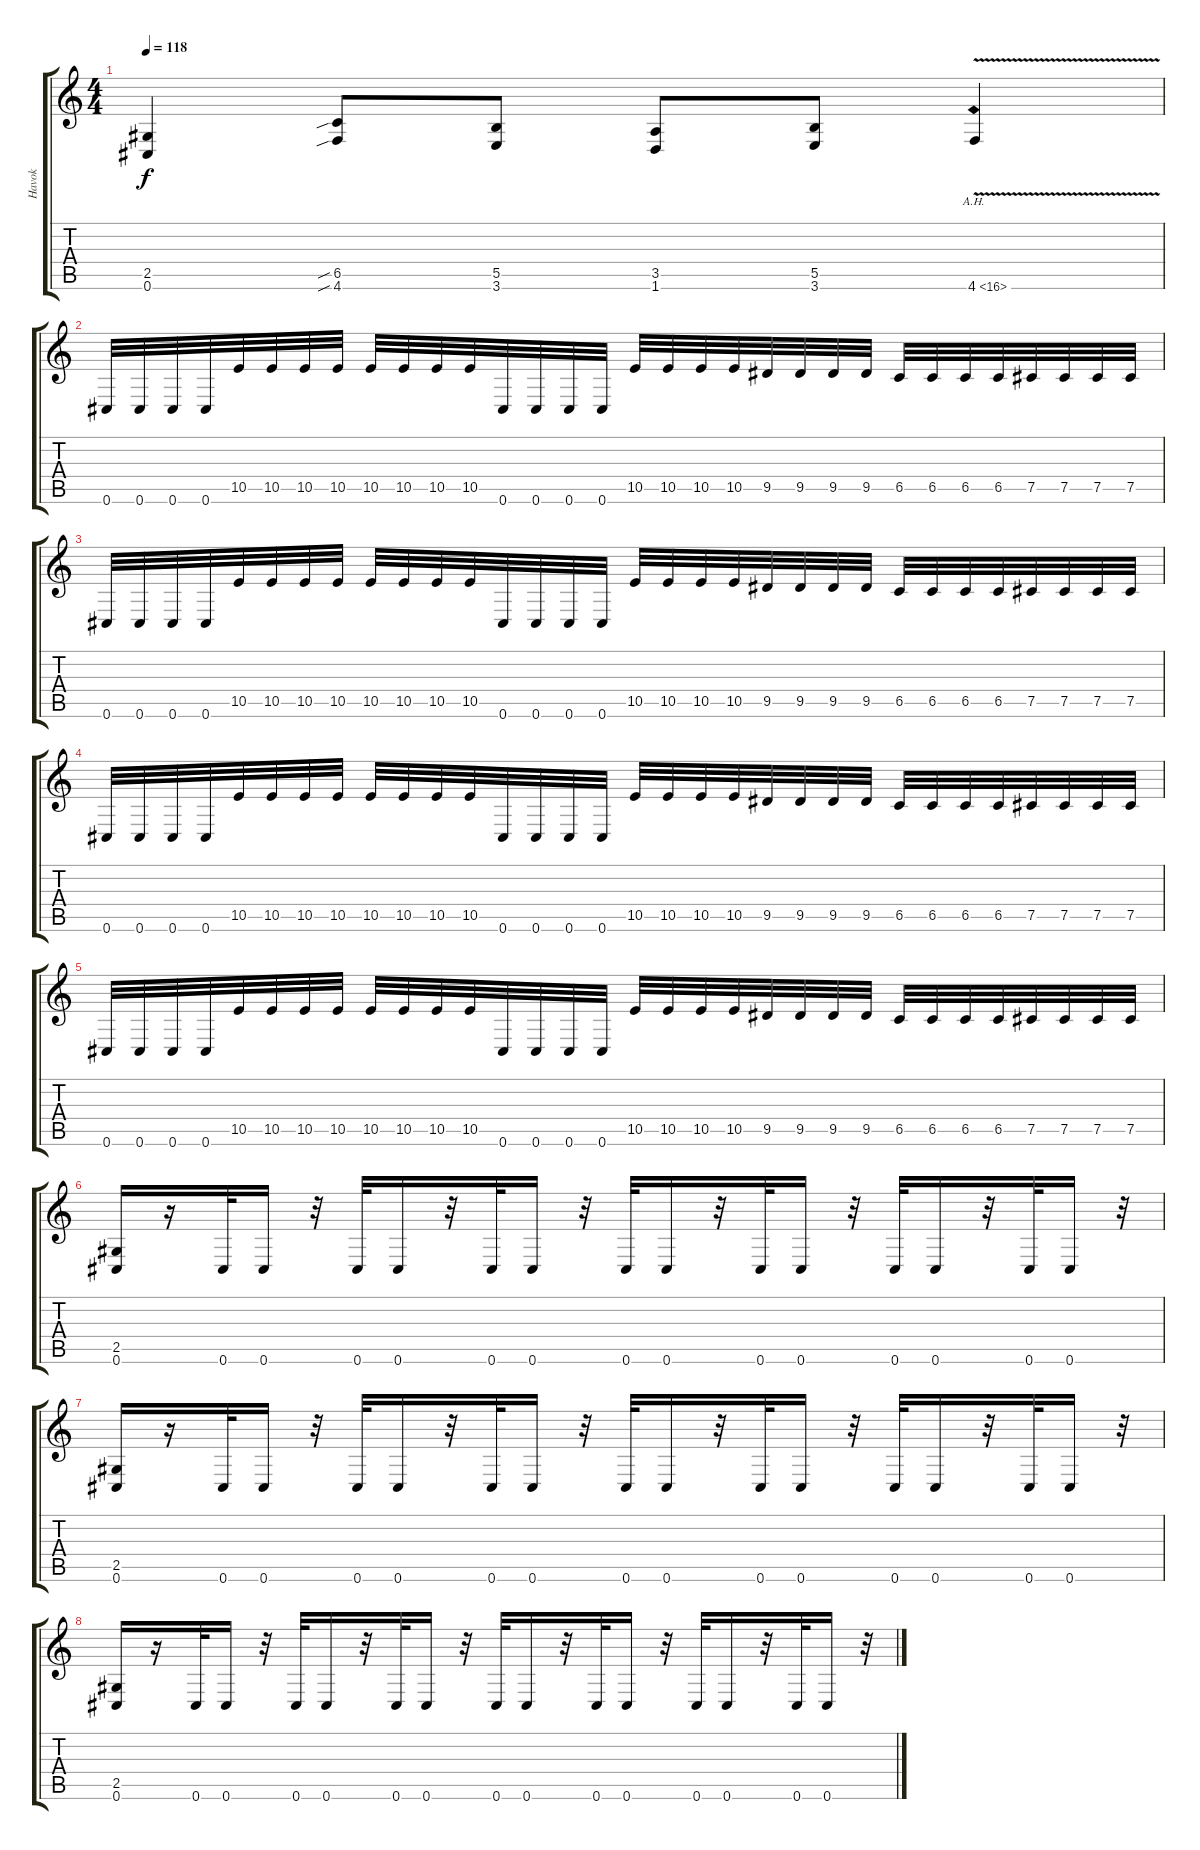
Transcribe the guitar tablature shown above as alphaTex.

\track ("Havok" "Havok") {instrument distortionguitar}
\staff {score tabs}
\tuning (Db4 Ab3 E3 B2 Gb2 Db2) {hide}
\ts (4 4)
\tempo 118
\clef g2
\ks c
(2.5 0.6).4{dy f} (6.5{sib} 4.6{sib}).8 (5.5 3.6).8 (3.5 1.6).8 (5.5 3.6).8 4.6{ah 12 v}.4 |
0.6.32 0.6.32 0.6.32 0.6.32 10.5.32 10.5.32 10.5.32 10.5.32 10.5.32 10.5.32 10.5.32 10.5.32 0.6.32 0.6.32 0.6.32 0.6.32 10.5.32 10.5.32 10.5.32 10.5.32 9.5.32 9.5.32 9.5.32 9.5.32 6.5.32 6.5.32 6.5.32 6.5.32 7.5.32 7.5.32 7.5.32 7.5.32 |
0.6.32 0.6.32 0.6.32 0.6.32 10.5.32 10.5.32 10.5.32 10.5.32 10.5.32 10.5.32 10.5.32 10.5.32 0.6.32 0.6.32 0.6.32 0.6.32 10.5.32 10.5.32 10.5.32 10.5.32 9.5.32 9.5.32 9.5.32 9.5.32 6.5.32 6.5.32 6.5.32 6.5.32 7.5.32 7.5.32 7.5.32 7.5.32 |
0.6.32 0.6.32 0.6.32 0.6.32 10.5.32 10.5.32 10.5.32 10.5.32 10.5.32 10.5.32 10.5.32 10.5.32 0.6.32 0.6.32 0.6.32 0.6.32 10.5.32 10.5.32 10.5.32 10.5.32 9.5.32 9.5.32 9.5.32 9.5.32 6.5.32 6.5.32 6.5.32 6.5.32 7.5.32 7.5.32 7.5.32 7.5.32 |
0.6.32 0.6.32 0.6.32 0.6.32 10.5.32 10.5.32 10.5.32 10.5.32 10.5.32 10.5.32 10.5.32 10.5.32 0.6.32 0.6.32 0.6.32 0.6.32 10.5.32 10.5.32 10.5.32 10.5.32 9.5.32 9.5.32 9.5.32 9.5.32 6.5.32 6.5.32 6.5.32 6.5.32 7.5.32 7.5.32 7.5.32 7.5.32 |
(2.5 0.6).16 r.16 0.6.32 0.6.16 r.32 0.6.32 0.6.16 r.32 0.6.32 0.6.16 r.32 0.6.32 0.6.16 r.32 0.6.32 0.6.16 r.32 0.6.32 0.6.16 r.32 0.6.32 0.6.16 r.32 |
(2.5 0.6).16 r.16 0.6.32 0.6.16 r.32 0.6.32 0.6.16 r.32 0.6.32 0.6.16 r.32 0.6.32 0.6.16 r.32 0.6.32 0.6.16 r.32 0.6.32 0.6.16 r.32 0.6.32 0.6.16 r.32 |
(2.5 0.6).16 r.16 0.6.32 0.6.16 r.32 0.6.32 0.6.16 r.32 0.6.32 0.6.16 r.32 0.6.32 0.6.16 r.32 0.6.32 0.6.16 r.32 0.6.32 0.6.16 r.32 0.6.32 0.6.16 r.32
